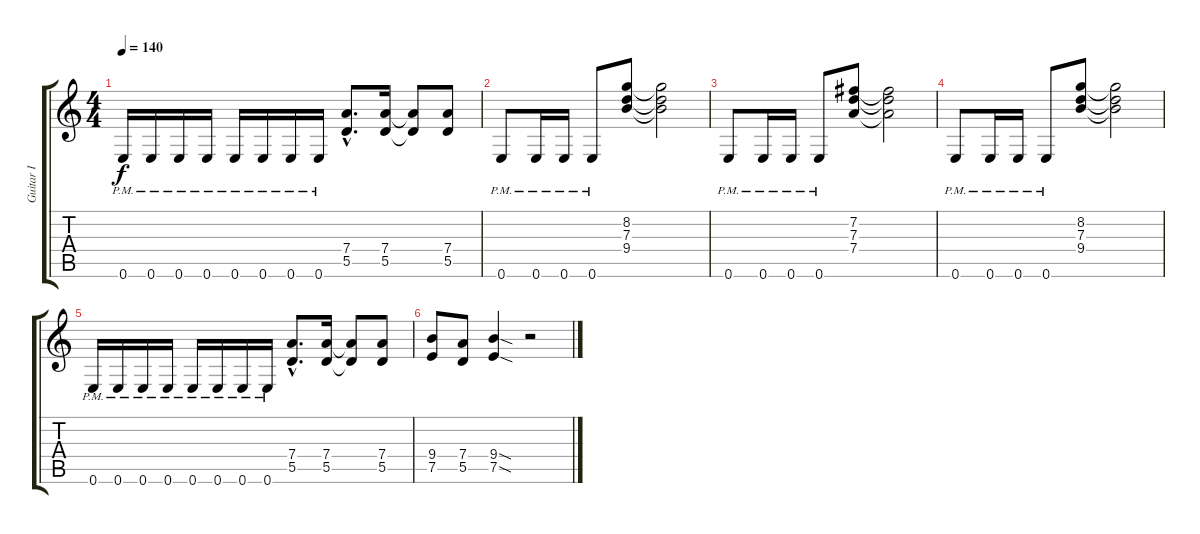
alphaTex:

\track ("Guitar I" "Guitar I") {instrument distortionguitar}
\staff {score tabs}
\tuning (E4 B3 G3 D3 A2 E2) {hide}
\ts (4 4)
\tempo 140
\clef g2
\ks c
0.6{pm}.16{dy f} 0.6{pm}.16 0.6{pm}.16 0.6{pm}.16 0.6{pm}.16 0.6{pm}.16 0.6{pm}.16 0.6{pm}.16 (7.4{hac} 5.5{hac}).8{d} (7.4 5.5).16 (7.4{t} 5.5{t}).8 (7.4 5.5).8 |
0.6{pm}.8 0.6{pm}.16 0.6{pm}.16 0.6{pm}.8 (8.2 7.3 9.4).8 (8.2{t} 7.3{t} 9.4{t}).2 |
0.6{pm}.8 0.6{pm}.16 0.6{pm}.16 0.6{pm}.8 (7.2 7.3 7.4).8 (7.2{t} 7.3{t} 7.4{t}).2 |
0.6{pm}.8 0.6{pm}.16 0.6{pm}.16 0.6{pm}.8 (8.2 7.3 9.4).8 (8.2{t} 7.3{t} 9.4{t}).2 |
0.6{pm}.16 0.6{pm}.16 0.6{pm}.16 0.6{pm}.16 0.6{pm}.16 0.6{pm}.16 0.6{pm}.16 0.6{pm}.16 (7.4{hac} 5.5{hac}).8{d} (7.4 5.5).16 (7.4{t} 5.5{t}).8 (7.4 5.5).8 |
(9.4 7.5).8 (7.4 5.5).8 (9.4{sod} 7.5{sod}).4 r.2
